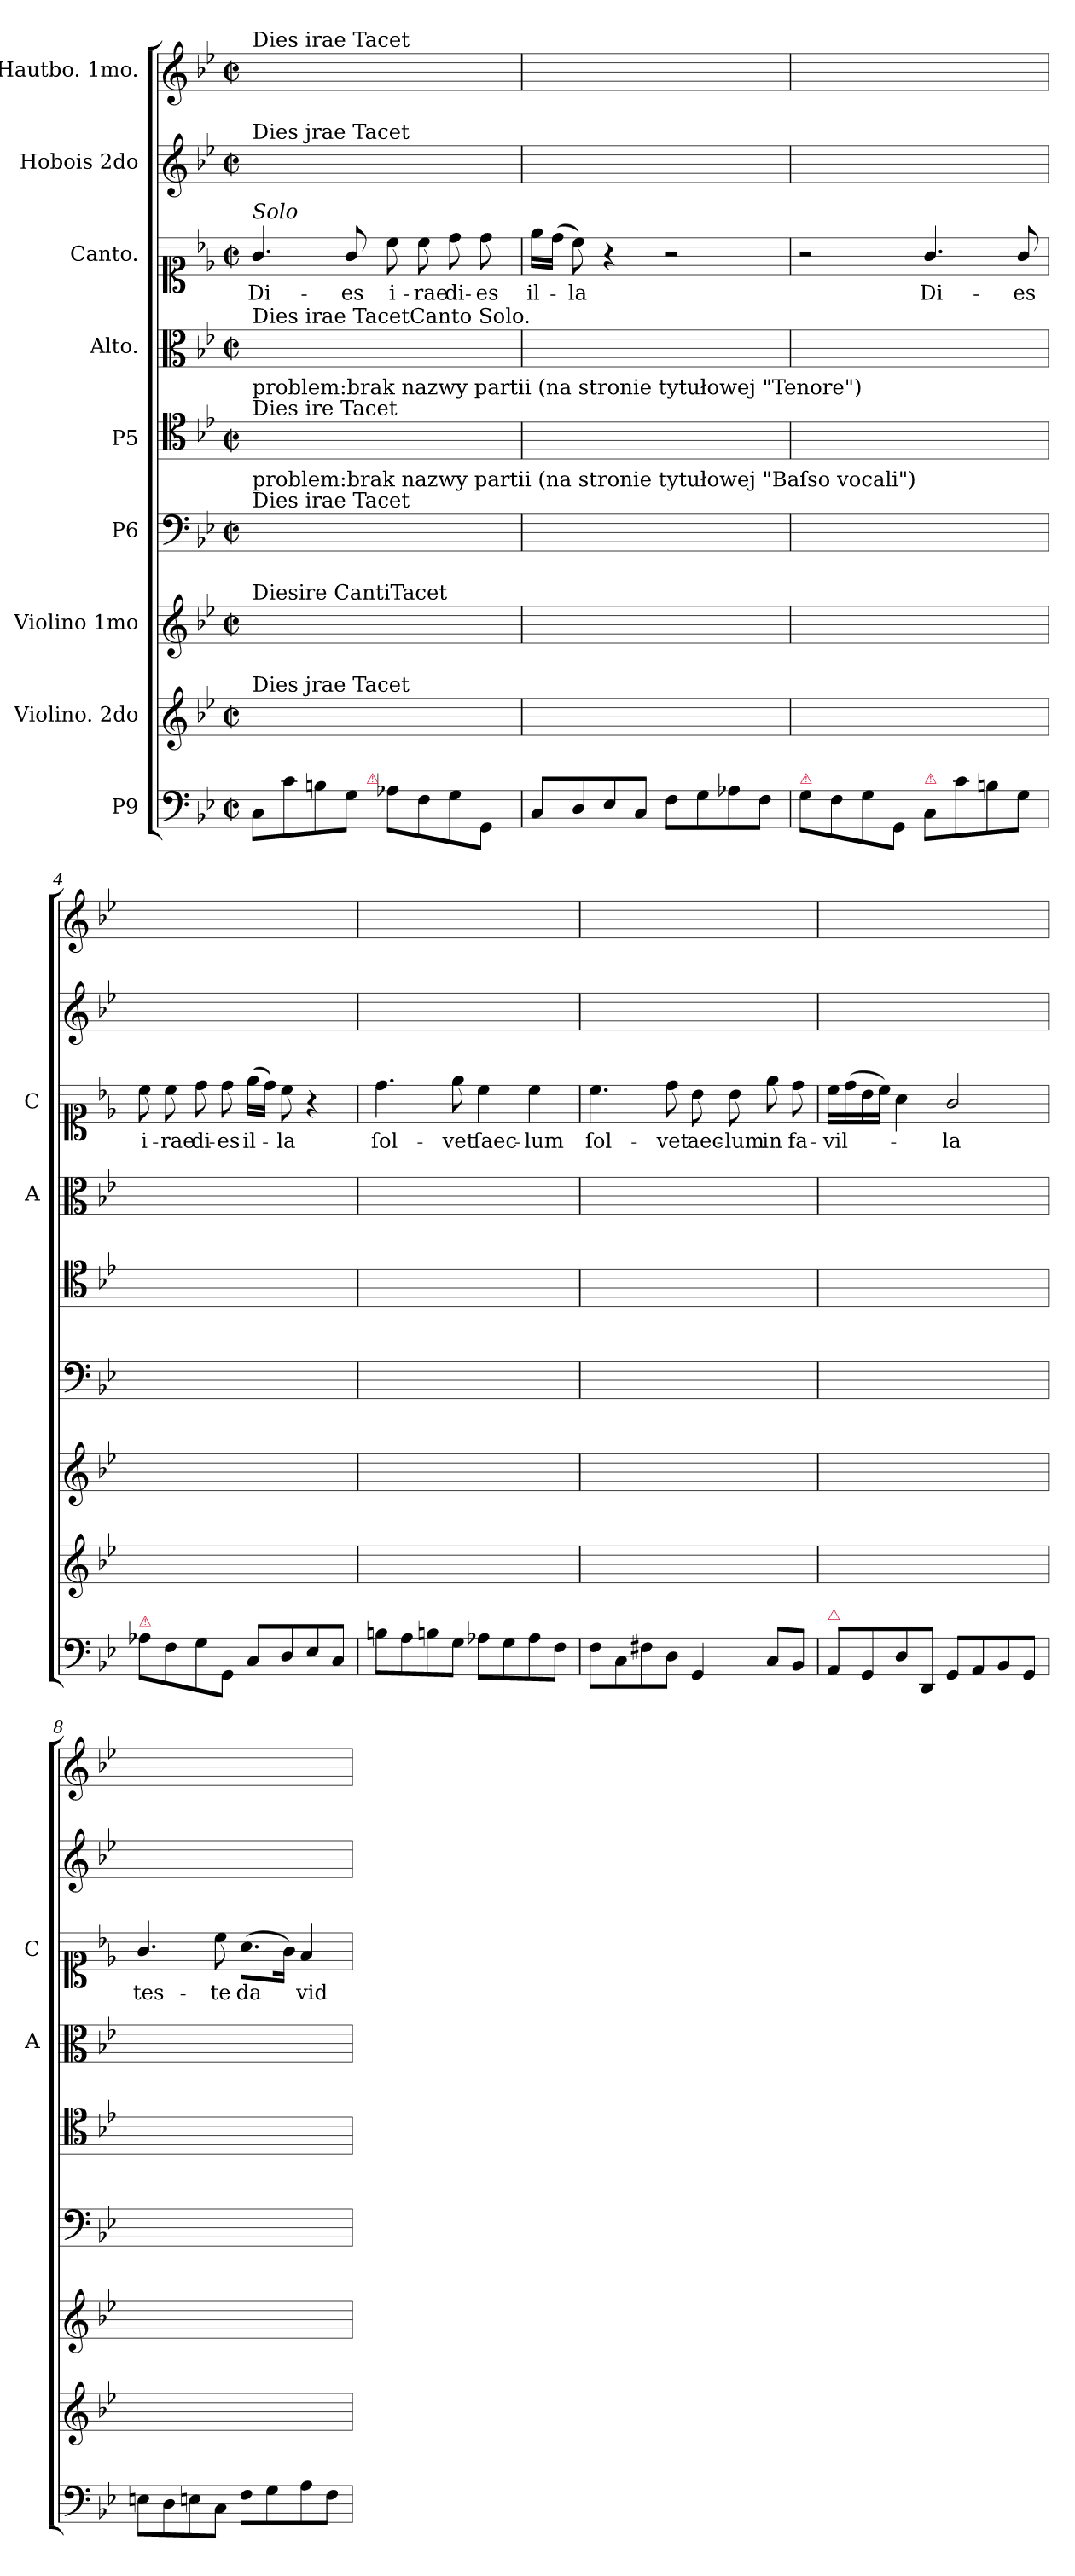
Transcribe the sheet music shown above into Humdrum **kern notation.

**kern	**kern	**kern	**kern	**kern	**kern	**kern	**text	**kern	**kern
*part9	*part8	*part7	*part6	*part5	*part4	*part3	*part3	*part2	*part1
*staff9	*staff8	*staff7	*staff6	*staff5	*staff4	*staff3	*staff3	*staff2	*staff1
*I"P9	*I"Violino. 2do	*I"Violino 1mo	*I"P6	*I"P5	*I"Alto.	*I"Canto.	*	*I"Hobois 2do	*I"Hautbo. 1mo.
*	*	*	*	*	*I'A	*I'C	*	*	*
*clefF4	*clefG2	*clefG2	*clefF4	*clefC4	*clefC3	*clefC1	*	*clefG2	*clefG2
*k[b-e-]	*k[b-e-]	*k[b-e-]	*k[b-e-]	*k[b-e-]	*k[b-e-]	*k[b-e-]	*	*k[b-e-]	*k[b-e-]
*B-:	*B-:	*B-:	*B-:	*B-:	*B-:	*B-:	*	*B-:	*B-:
*M2/2	*M2/2	*M2/2	*M2/2	*M2/2	*M2/2	*M2/2	*	*M2/2	*M2/2
*met(c|)	*met(c|)	*met(c|)	*met(c|)	*met(c|)	*met(c|)	*met(c|)	*	*met(c|)	*met(c|)
=1	=1	=1	=1	=1	=1	=1	=1	=1	=1
!	!	!	!	!	!	!	!	!	!LO:TX:a:t=Dies irae Tacet
!	!	!	!	!	!	!	!	!LO:TX:a:t=Dies jrae Tacet	!
!	!	!	!	!	!	!LO:TX:a:i:t=Solo	!	!	!
!	!	!	!	!	!LO:TX:a:t=Dies irae TacetCanto Solo.	!	!	!	!
!	!	!	!	!LO:TX:a:t=Dies ire Tacet	!	!	!	!	!
!	!	!	!	!LO:TX:a:t=problem&colon;brak nazwy partii (na stronie tytułowej "Tenore")	!	!	!	!	!
!	!	!	!LO:TX:a:t=Dies irae Tacet	!	!	!	!	!	!
!	!	!	!LO:TX:a:t=problem&colon;brak nazwy partii (na stronie tytułowej "Baſso vocali")	!	!	!	!	!	!
!	!	!LO:TX:a:t=Diesire CantiTacet	!	!	!	!	!	!	!
!	!LO:TX:a:t=Dies jrae Tacet	!	!	!	!	!	!	!	!
!LO:TX:a:color=crimson:t=⚠	!	!	!	!	!	!	!	!	!
!LO:TX:a:i:t=Solo	!	!	!	!	!	!	!	!	!
!LO:TX:a:t=Dies Irae. Canto solo.	!	!	!	!	!	!	!	!	!
!LO:TX:a:color=limegreen:t=S	!	!	!	!	!	!	!	!	!
*^	*	*	*	*	*	*	*	*	*
8C/L	4..ryy	1ryy	1ryy	1ryy	1ryy	1ryy	4.g/	Di-	1ryy	1ryy
8c\	.	.	.	.	.	.	.	.	.	.
8Bn\	.	.	.	.	.	.	.	.	.	.
8G\J	.	.	.	.	.	.	8g/	-es	.	.
!	!LO:TX:a:color=crimson:t=⚠	!	!	!	!	!	!	!	!	!
.	2ryy	.	.	.	.	.	.	.	.	.
8A-X\L	.	.	.	.	.	.	8cc\	i-	.	.
8F\	.	.	.	.	.	.	8cc\	-rae	.	.
8G\	.	.	.	.	.	.	8dd\	di-	.	.
8GG/J	.	.	.	.	.	.	8dd\	-es	.	.
.	16ryy	.	.	.	.	.	.	.	.	.
*v	*v	*	*	*	*	*	*	*	*	*
=2	=2	=2	=2	=2	=2	=2	=2	=2	=2
8C/L	1ryy	1ryy	1ryy	1ryy	1ryy	16ee-\LL	il-	1ryy	1ryy
.	.	.	.	.	.	(16dd\JJ	.	.	.
8D/	.	.	.	.	.	8cc\)	-la	.	.
8E-/	.	.	.	.	.	4r	.	.	.
8C/J	.	.	.	.	.	.	.	.	.
8F\L	.	.	.	.	.	2r	.	.	.
8G\	.	.	.	.	.	.	.	.	.
8A-X\	.	.	.	.	.	.	.	.	.
8F\J	.	.	.	.	.	.	.	.	.
=3	=3	=3	=3	=3	=3	=3	=3	=3	=3
!LO:TX:a:color=crimson:t=⚠	!	!	!	!	!	!	!	!	!
8G\L	1ryy	1ryy	1ryy	1ryy	1ryy	2r	.	1ryy	1ryy
8F\	.	.	.	.	.	.	.	.	.
8G\	.	.	.	.	.	.	.	.	.
8GG/J	.	.	.	.	.	.	.	.	.
!LO:TX:a:color=crimson:t=⚠	!	!	!	!	!	!	!	!	!
!	!	!	!	!	!	!	!LO:LY:i	!	!
8C/L	.	.	.	.	.	4.g/	Di-	.	.
8c\	.	.	.	.	.	.	.	.	.
8Bn\	.	.	.	.	.	.	.	.	.
!	!	!	!	!	!	!	!LO:LY:i	!	!
8G\J	.	.	.	.	.	8g/	-es	.	.
=4	=4	=4	=4	=4	=4	=4	=4	=4	=4
!LO:TX:a:color=crimson:t=⚠	!	!	!	!	!	!	!	!	!
!	!	!	!	!	!	!	!LO:LY:i	!	!
8A-X\L	1ryy	1ryy	1ryy	1ryy	1ryy	8cc\	i-	1ryy	1ryy
!	!	!	!	!	!	!	!LO:LY:i	!	!
8F\	.	.	.	.	.	8cc\	-rae	.	.
!	!	!	!	!	!	!	!LO:LY:i	!	!
8G\	.	.	.	.	.	8dd\	di-	.	.
!	!	!	!	!	!	!	!LO:LY:i	!	!
8GG/J	.	.	.	.	.	8dd\	-es	.	.
!	!	!	!	!	!	!	!LO:LY:i	!	!
8C/L	.	.	.	.	.	(16ee-\LL	il-	.	.
.	.	.	.	.	.	16dd\JJ)	.	.	.
!	!	!	!	!	!	!	!LO:LY:i	!	!
8D/	.	.	.	.	.	8cc\	-la	.	.
8E-/	.	.	.	.	.	4r	.	.	.
8C/J	.	.	.	.	.	.	.	.	.
=5	=5	=5	=5	=5	=5	=5	=5	=5	=5
8Bn\L	1ryy	1ryy	1ryy	1ryy	1ryy	4.dd\	ſol-	1ryy	1ryy
8A\	.	.	.	.	.	.	.	.	.
8Bn\	.	.	.	.	.	.	.	.	.
8G\J	.	.	.	.	.	8ee-\	-vet	.	.
8A-X\L	.	.	.	.	.	4cc\	ſaec-	.	.
8G\	.	.	.	.	.	.	.	.	.
8A-\	.	.	.	.	.	4cc\	-lum	.	.
8F\J	.	.	.	.	.	.	.	.	.
=6	=6	=6	=6	=6	=6	=6	=6	=6	=6
!	!	!	!	!	!	!	!LO:LY:i	!	!
8F\L	1ryy	1ryy	1ryy	1ryy	1ryy	4.cc\	ſol-	1ryy	1ryy
8C\	.	.	.	.	.	.	.	.	.
8F#X\	.	.	.	.	.	.	.	.	.
!	!	!	!	!	!	!	!LO:LY:i	!	!
8D\J	.	.	.	.	.	8dd\	-vet	.	.
!	!	!	!	!	!	!	!LO:LY:i	!	!
4GG/	.	.	.	.	.	8b-\	aec-	.	.
!	!	!	!	!	!	!	!LO:LY:i	!	!
.	.	.	.	.	.	8b-\	-lum	.	.
8C/L	.	.	.	.	.	8ee-\	in	.	.
8BB-/J	.	.	.	.	.	8dd\	fa-	.	.
=7	=7	=7	=7	=7	=7	=7	=7	=7	=7
!LO:TX:a:color=crimson:t=⚠	!	!	!	!	!	!	!	!	!
8AA/L	1ryy	1ryy	1ryy	1ryy	1ryy	16cc\LL	-vil-	1ryy	1ryy
.	.	.	.	.	.	(16dd\	.	.	.
8GG/	.	.	.	.	.	16b-\	.	.	.
.	.	.	.	.	.	16cc\JJ)	.	.	.
8D\	.	.	.	.	.	4a\	.	.	.
8DD/J	.	.	.	.	.	.	.	.	.
8GG/L	.	.	.	.	.	2g/	-la	.	.
8AA/	.	.	.	.	.	.	.	.	.
8BB-/	.	.	.	.	.	.	.	.	.
8GG/J	.	.	.	.	.	.	.	.	.
=8	=8	=8	=8	=8	=8	=8	=8	=8	=8
8En\L	1ryy	1ryy	1ryy	1ryy	1ryy	4.g/	tes-	1ryy	1ryy
8D\	.	.	.	.	.	.	.	.	.
8En\	.	.	.	.	.	.	.	.	.
8C\J	.	.	.	.	.	8cc\	-te	.	.
8F\L	.	.	.	.	.	(8.a\L	da	.	.
8G\	.	.	.	.	.	.	.	.	.
.	.	.	.	.	.	16g\Jk)	.	.	.
8A\	.	.	.	.	.	4f/	vid	.	.
8F\J	.	.	.	.	.	.	.	.	.
=	=	=	=	=	=	=	=	=	=
*-	*-	*-	*-	*-	*-	*-	*-	*-	*-
